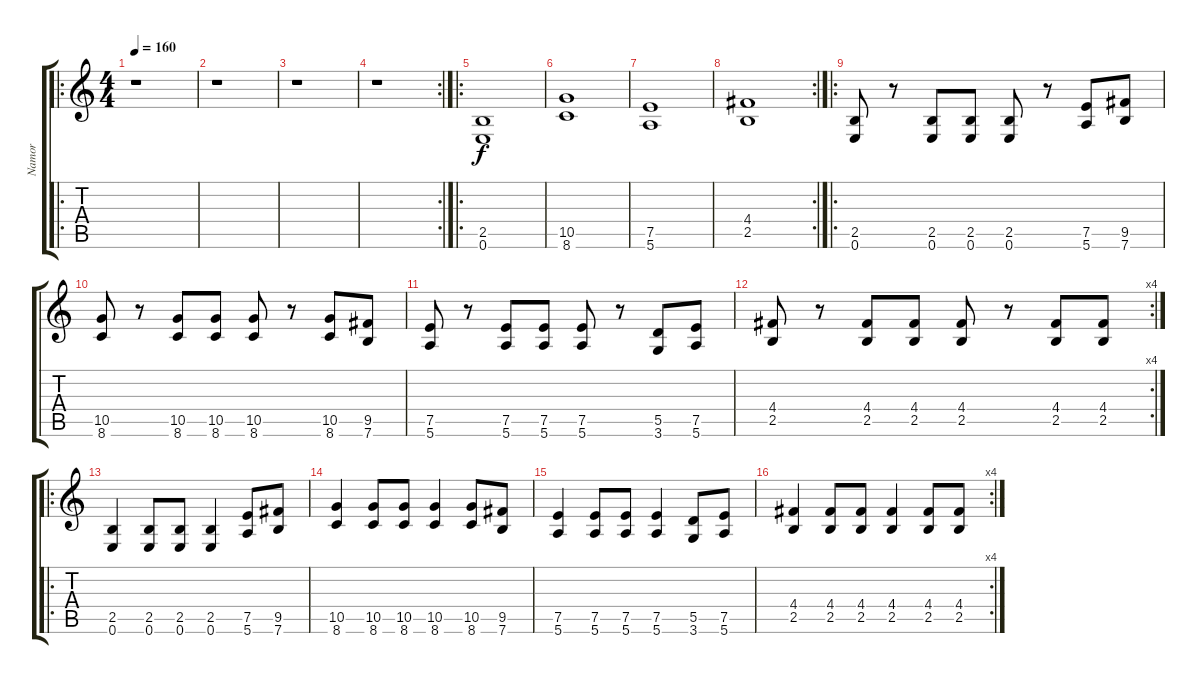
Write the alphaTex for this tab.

\track ("Namor" "Namor") {instrument distortionguitar}
\staff {score tabs}
\tuning (E4 B3 G3 D3 A2 E2) {hide}
\ro
\ts (4 4)
\tempo 160
\clef g2
\ks c
r.1{dy f instrument distortionguitar} |
r.1 |
r.1 |
\rc 2
r.1 |
\ro
(2.5 0.6).1 |
(10.5 8.6).1 |
(7.5 5.6).1 |
\rc 2
(4.4 2.5).1 |
\ro
(2.5 0.6).8 r.8 (2.5 0.6).8 (2.5 0.6).8 (2.5 0.6).8 r.8 (7.5 5.6).8 (9.5 7.6).8 |
(10.5 8.6).8 r.8 (10.5 8.6).8 (10.5 8.6).8 (10.5 8.6).8 r.8 (10.5 8.6).8 (9.5 7.6).8 |
(7.5 5.6).8 r.8 (7.5 5.6).8 (7.5 5.6).8 (7.5 5.6).8 r.8 (5.5 3.6).8 (7.5 5.6).8 |
\rc 4
(4.4 2.5).8 r.8 (4.4 2.5).8 (4.4 2.5).8 (4.4 2.5).8 r.8 (4.4 2.5).8 (4.4 2.5).8 |
\ro
(2.5 0.6).4 (2.5 0.6).8 (2.5 0.6).8 (2.5 0.6).4 (7.5 5.6).8 (9.5 7.6).8 |
(10.5 8.6).4 (10.5 8.6).8 (10.5 8.6).8 (10.5 8.6).4 (10.5 8.6).8 (9.5 7.6).8 |
(7.5 5.6).4 (7.5 5.6).8 (7.5 5.6).8 (7.5 5.6).4 (5.5 3.6).8 (7.5 5.6).8 |
\rc 4
(4.4 2.5).4 (4.4 2.5).8 (4.4 2.5).8 (4.4 2.5).4 (4.4 2.5).8 (4.4 2.5).8
